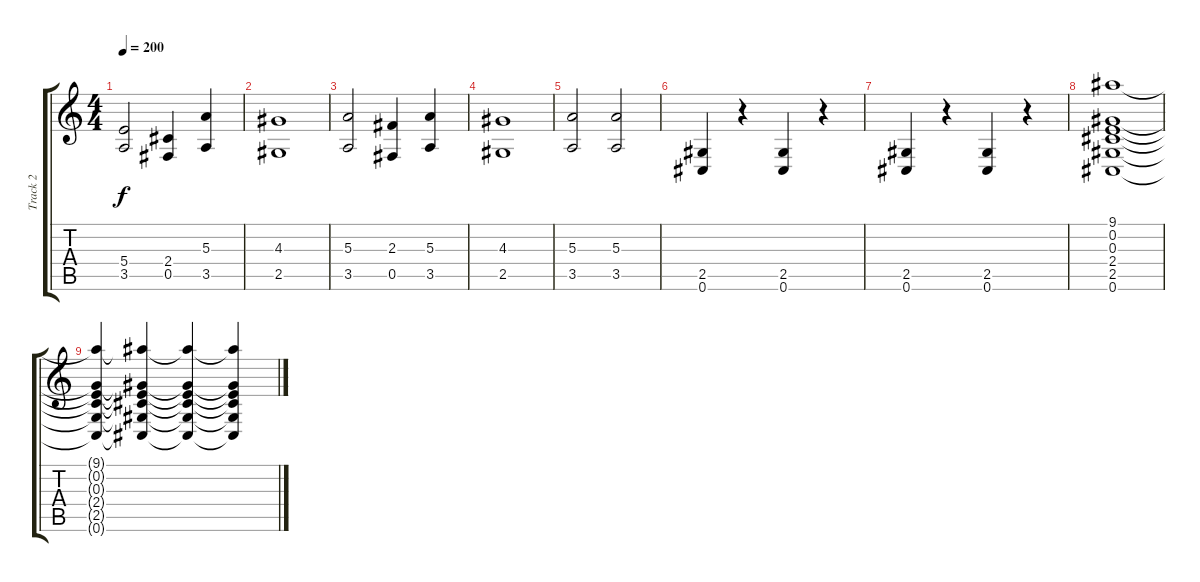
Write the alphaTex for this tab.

\track ("Track 2" "Track 2") {instrument distortionguitar}
\staff {score tabs}
\tuning (Db4 Ab3 E3 B2 Gb2 Db2) {hide}
\ts (4 4)
\tempo 200
\clef g2
\ks c
(5.4 3.5).2{dy f} (2.4 0.5).4 (5.3 3.5).4 |
(4.3 2.5).1 |
(5.3 3.5).2 (2.3 0.5).4 (5.3 3.5).4 |
(4.3 2.5).1 |
(5.3 3.5).2 (5.3 3.5).2 |
(2.5 0.6).4 r.4 (2.5 0.6).4 r.4 |
(2.5 0.6).4 r.4 (2.5 0.6).4 r.4 |
(9.1 0.2 0.3 2.4 2.5 0.6).1 |
(9.1{t} 0.2{t} 0.3{t} 2.4{t} 2.5{t} 0.6{t}).4 (9.1{t} 0.2{t} 0.3{t} 2.4{t} 2.5{t} 0.6{t}).4 (9.1{t} 0.2{t} 0.3{t} 2.4{t} 2.5{t} 0.6{t}).4 (9.1{t} 0.2{t} 0.3{t} 2.4{t} 2.5{t} 0.6{t}).4
